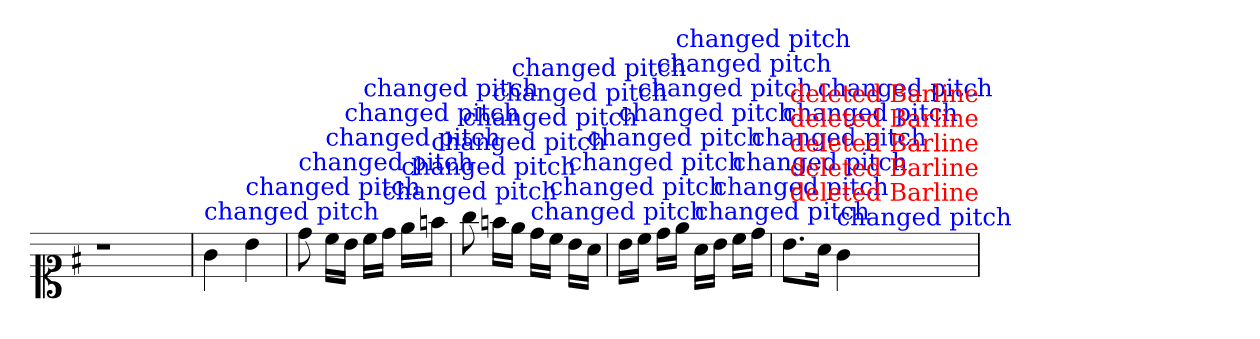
**kern
*part1
*staff1
*clefC1
*k[f#]
*G:
=1
1r
=2
!LO:TX:color=#0000FF:t=changed pitch
4gi
!LO:TX:color=#0000FF:t=changed pitch
4bi
=3
!LO:TX:color=#0000FF:t=changed pitch
8ddi
!LO:TX:color=#0000FF:t=changed pitch
16cciLL
!LO:TX:color=#0000FF:t=changed pitch
16biJJ
!LO:TX:color=#0000FF:t=changed pitch
16cciLL
!LO:TX:color=#0000FF:t=changed pitch
16ddiJJ
!LO:TX:color=#0000FF:t=changed pitch
16eeiLL
!LO:TX:color=#0000FF:t=changed pitch
16ffniJJ
=4
!LO:TX:color=#0000FF:t=changed pitch
8ggi
!LO:TX:color=#0000FF:t=changed pitch
16ffniLL
!LO:TX:color=#0000FF:t=changed pitch
16eeiJJ
!LO:TX:color=#0000FF:t=changed pitch
16ddiLL
!LO:TX:color=#0000FF:t=changed pitch
16cciJJ
!LO:TX:color=#0000FF:t=changed pitch
16biLL
!LO:TX:color=#0000FF:t=changed pitch
16aiJJ
=5
!LO:TX:color=#0000FF:t=changed pitch
16biLL
!LO:TX:color=#0000FF:t=changed pitch
16cciJJ
!LO:TX:color=#0000FF:t=changed pitch
16ddiLL
!LO:TX:color=#0000FF:t=changed pitch
16eeiJJ
!LO:TX:color=#0000FF:t=changed pitch
16aiLL
!LO:TX:color=#0000FF:t=changed pitch
16biJJ
!LO:TX:color=#0000FF:t=changed pitch
16cciLL
!LO:TX:color=#0000FF:t=changed pitch
16ddiJJ
=6
!LO:TX:color=#0000FF:t=changed pitch
8.biL
!LO:TX:color=#0000FF:t=changed pitch
16aiJJ
!LO:TX:color=#0000FF:t=changed pitch
4gi
!LO:TX:color=#FF0000:t=deleted Barline
!LO:TX:color=#FF0000:t=deleted Barline
!LO:TX:color=#FF0000:t=deleted Barline
!LO:TX:color=#FF0000:t=deleted Barline
!LO:TX:color=#FF0000:t=deleted Barline
=
*-
